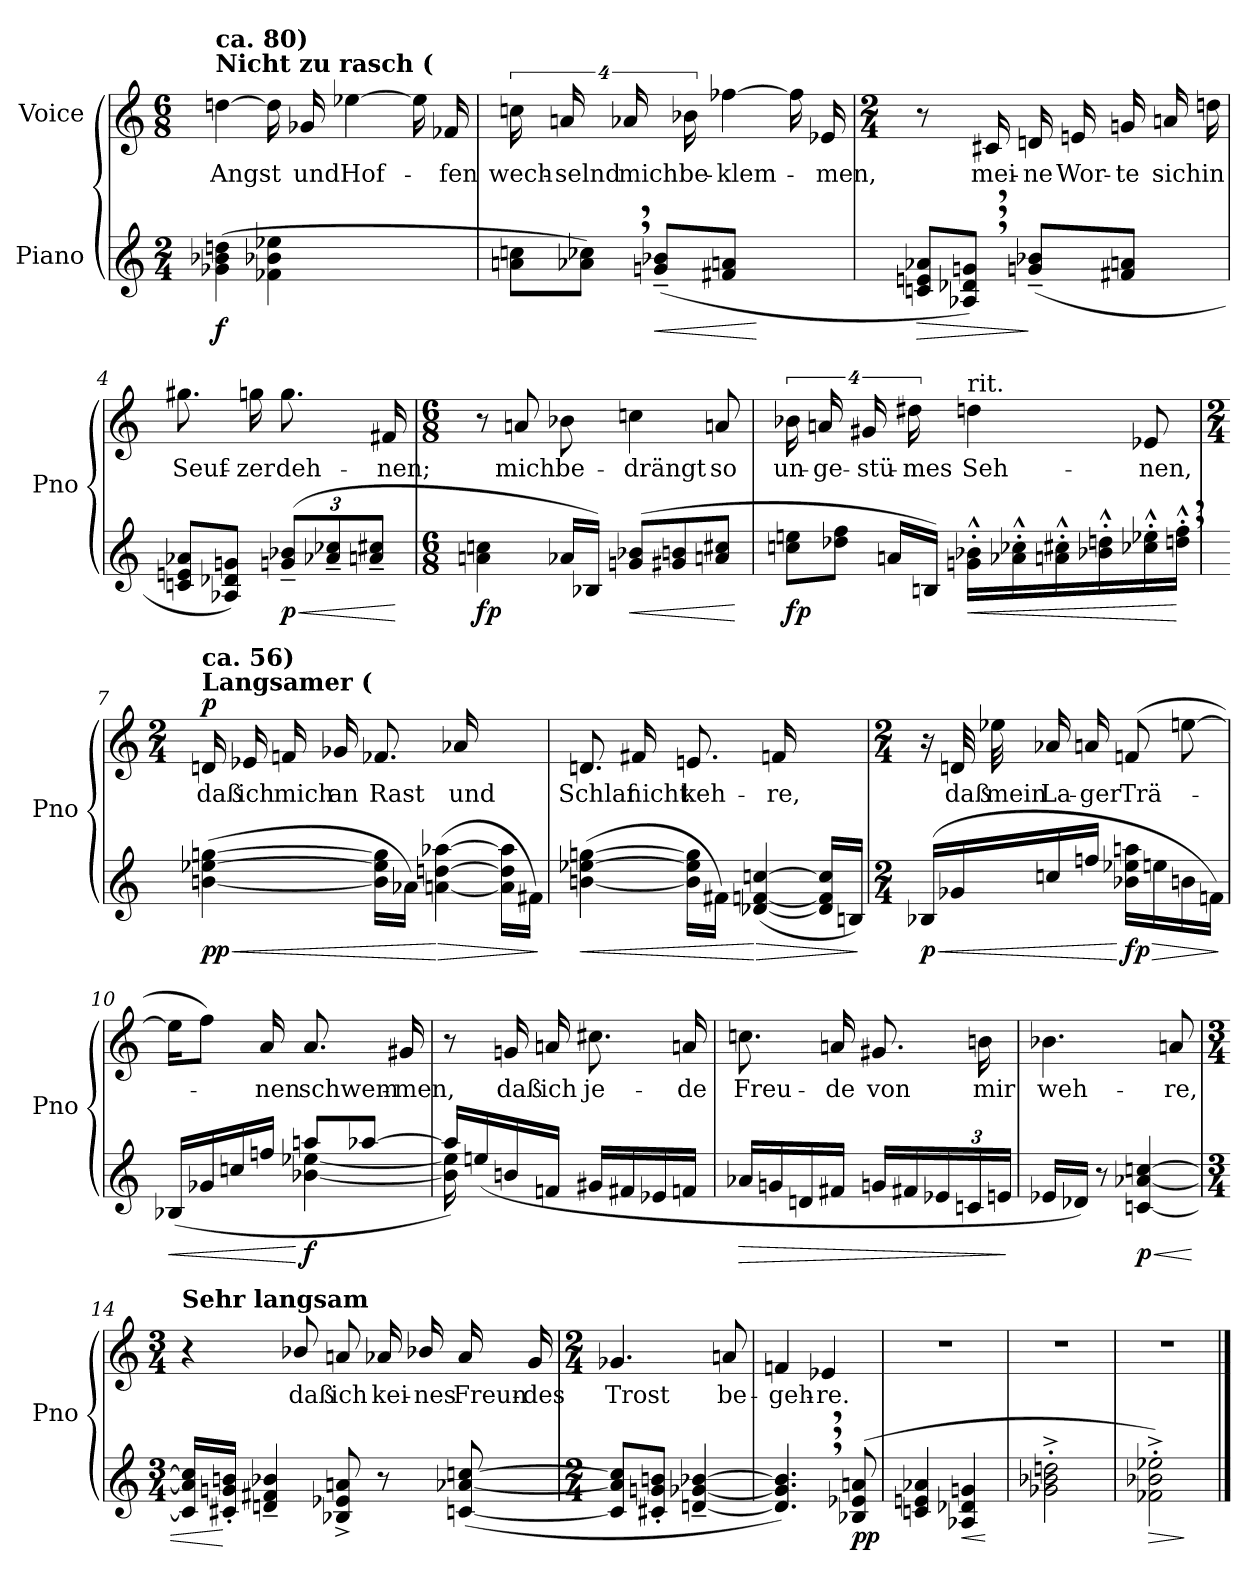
**kern	**dynam	**kern	**text	**dynam
*part2	*part2	*part1	*part1	*part1
*staff2	*staff2	*staff1	*staff1	*staff1
*I"Piano	*	*I"Voice	*	*
*I'Pno	*	*	*	*
*clefG2	*	*clefG2	*	*
*k[]	*	*k[]	*	*
*M2/4	*	*M6/8	*	*
=1	=1	=1	=1	=1
!	!	!LO:TX:a:B:t=Nicht zu rasch (	!	!
!	!	!LO:TX:a:B:t=ca. 80)	!	!
!	!LO:DY:b	!	!LO:LY:b	!
(4g-X\ 4b-X\ 4ddn\	f	[4ddn\	Angst	.
4f-X\ 4b-X\ 4ee-X\	.	16dd\]	.	.
!	!	!	!LO:LY:b	!
.	.	16g-X/	und	.
!	!	!	!LO:LY:b	!
.	.	[4ee-X\	Hof-	.
4ryy	.	.	.	.
.	.	16ee-\]	.	.
!	!	!	!LO:LY:b	!
.	.	16f-X/	-fen	.
=2	=2	=2	=2	=2
!	!	!	!LO:LY:b	!
8an\ 8ccn\L	.	32%3ccn\	wech-	.
!	!	!	!LO:LY:b	!
.	.	32%3an/	-selnd	.
8a-X\, 8cc-X\,J)	.	.	.	.
!	!	!	!LO:LY:b	!
.	.	32%3a-X/	mich	.
!	!LO:HP:b	!	!	!
(8gn/~ 8b-X/~L	<	.	.	.
!	!	!	!LO:LY:b	!
.	.	32%3b-X\	be-	.
!	!	!	!LO:LY:b	!
8f#X/ 8an/J	.	[4ff-X\	-klem-	.
4ryy	[	.	.	.
.	.	16ff-\]	.	.
!	!	!	!LO:LY:b	!
.	.	16e-X/	-men,	.
!!LO:LB:g=z
=3	=3	=3	=3	=3
*	*	*M2/4	*	*
!	!LO:HP:b	!LO:N:vis=8	!	!
8cn/ 8en/ 8a-X/L	>	8.r	.	.
8A-X/, 8d-X/, 8gn/,J)	.	.	.	.
!	!	!	!LO:LY:b	!
.	.	16c#X/	mei-	.
!	!	!	!LO:LY:b	!
(8gn/~ 8b-X/~L	]	16dn/	-ne	.
!	!	!	!LO:LY:b	!
.	.	16en/	Wor-	.
!	!	!	!LO:LY:b	!
8f#X/ 8an/J	.	16gn/	-te	.
!	!	!	!LO:LY:b	!
.	.	16an/	sich	.
!	!	!	!LO:LY:b	!
16ryy	.	16ddn\	in	.
=4	=4	=4	=4	=4
!	!	!	!LO:LY:b	!
8cn/ 8en/ 8a-X/L	.	8.gg#X\	Seuf-	.
8A-X/ 8d-X/ 8gn/J)	.	.	.	.
!	!	!	!LO:LY:b	!
.	.	16ggn\	-zer	.
*Xbrackettup	*	*	*	*
!	!LO:HP:b	!	!LO:LY:b	!
!	!LO:DY:n=1:b	!	!	!
(12gn/~ 12b-X/~L	< p	8.gg\	deh-	.
12a-X/~ 12cc-X/~	.	.	.	.
12an/~ 12cc#X/~J	.	.	.	.
!	!	!	!LO:LY:b	!
.	.	16f#X/	-nen;	.
.	[	.	.	.
=5	=5	=5	=5	=5
*M6/8	*	*M6/8	*	*
!	!LO:DY:b	!	!	!
4an\ 4ccn\	fp	8r	.	.
!	!	!	!LO:LY:b	!
.	.	8an/	mich	.
!	!	!	!LO:LY:b	!
16a-X/LL	.	8b-X\	be-	.
16B-X/JJ)	.	.	.	.
!	!LO:HP:b	!	!LO:LY:b	!
(8gn/ 8b-X/L	<	4ccn\	-drängt	.
8g#X/ 8bn/	.	.	.	.
!	!	!	!LO:LY:b	!
8an/ 8cc#X/J	.	8an/	so	.
.	[	.	.	.
!!LO:LB:g=z
=6	=6	=6	=6	=6
!	!LO:DY:b	!	!LO:LY:b	!
8ccn\ 8een\L	fp	32%3b-X\	un-	.
!	!	!	!LO:LY:b	!
.	.	32%3an/	-ge-	.
8dd-X\ 8ff\J	.	.	.	.
!	!	!	!LO:LY:b	!
.	.	32%3g#X/	-stü-	.
16an/LL	.	.	.	.
!	!	!	!LO:LY:b	!
.	.	32%3dd#X\	-mes	.
16Bn/JJ)	.	.	.	.
!	!	!LO:TX:a:t=rit.	!	!
!	!LO:HP:b	!	!LO:LY:b	!
16gn\'^^ 16b-X\'^^LL	<	4ddn\	Seh-	.
16a-X\'^^ 16cc-X\'^^	.	.	.	.
16an\'^^ 16cc#X\'^^	.	.	.	.
16b-X\'^^ 16ddn\'^^	.	.	.	.
!	!	!	!LO:LY:b	!
16cc-X\'^^ 16ee-X\'^^	.	8e-X/	-nen,	.
16ddn\'^^, 16ff\'^^,JJ	[	.	.	.
=7	=7	=7	=7	=7
*	*	*M2/4	*	*
!	!	!LO:TX:a:B:t=Langsamer (	!	!
!	!	!LO:TX:a:B:t=ca. 56)	!	!
!	!LO:HP:b	!	!LO:LY:b	!
!	!LO:DY:n=1:b	!	!	!LO:DY:a
([4bn\ [4ee-X\ [4ggn\	< pp	16dn/	daß	p
!	!	!	!LO:LY:b	!
.	.	16e-X/	ich	.
!	!	!	!LO:LY:b	!
.	.	16fn/	mich	.
!	!	!	!LO:LY:b	!
.	.	16g-X/	an	.
!	!	!	!LO:LY:b	!
16b\] 16ee-\] 16gg\]LL	.	8.f-X/	Rast	.
16a-X\JJ)	.	.	.	.
!	!LO:HP:n=1:b	!	!	!
([4an\ [4ddn\ [4aa-X\	[ >	.	.	.
!	!	!	!LO:LY:b	!
.	.	16a-X/	und	.
.	.	4ryy	.	.
16a\] 16dd\] 16aa-\]LL	.	.	.	.
16f#X\JJ)	.	.	.	.
.	]	.	.	.
=8	=8	=8	=8	=8
!	!LO:HP:b	!	!LO:LY:b	!
([4bn\ [4ee-X\ [4ggn\	<	8.dn/	Schlaf	.
!	!	!	!LO:LY:b	!
.	.	16f#X/	nicht	.
!	!	!	!LO:LY:b	!
16b\] 16ee-\] 16gg\]LL	.	8.en/	keh-	.
16f#X\JJ)	.	.	.	.
!	!LO:HP:n=1:b	!	!	!
(>[4d-X/ [4fn/ [4ccn/	[ >	.	.	.
!	!	!	!LO:LY:b	!
.	.	16fn/	-re,	.
.	.	4ryy	.	.
16d-/] 16f/] 16cc/]LL	.	.	.	.
16Bn/JJ)	.	.	.	.
.	]	.	.	.
!!LO:LB:g=z
=9	=9	=9	=9	=9
*M2/4	*	*M2/4	*	*
!	!LO:HP:b	!	!	!
!	!LO:DY:n=1:b	!	!	!
(16B-X/LL	< p	16r	.	.
!	!	!	!LO:LY:b	!
16g-X/	.	32dn/	daß	.
!	!	!	!LO:LY:b	!
.	.	32ee-X\	mein	.
!	!	!	!LO:LY:b	!
16ccn/	.	16a-X/	La-	.
!	!	!	!LO:LY:b	!
16ffn/JJ	.	16an/	-ger	.
!	!LO:HP:n=1:b	!	!LO:LY:b	!
!	!LO:DY:n=2:b	!	!	!
16b-X\ 16ee-X\ 16aan\LL	[ > fp	(8fn/	Trä-	.
16een\	.	.	.	.
16bn\	.	[8een\	.	.
16fn\JJ)	.	.	.	.
.	]	.	.	.
=10	=10	=10	=10	=10
!	!LO:HP:b	!	!	!
*^	*	*	*	*
(16B-X/LL	4ryy	<	16ee\KL]	.	.
16g-X/	.	.	8ff\J)	.	.
16ccn/	.	.	.	.	.
!	!	!	!	!LO:LY:b	!
16ffn/JJ	.	.	16a/	-nen	.
!	!	!LO:DY:n=1:b	!	!LO:LY:b	!
8aan/L	[4b-X\ [4ee-X\	[ f	8.a/	schwem-	.
[8aa-X/J	.	.	.	.	.
!	!	!	!	!LO:LY:b	!
.	.	.	16g#X/	-men,	.
=11	=11	=11	=11	=11	=11
16aa-/LL])	16b-\] 16ee-\]	.	8r	.	.
(>16een/	4..ryy	.	.	.	.
!	!	!	!	!LO:LY:b	!
16bn/	.	.	16gn/	daß	.
!	!	!	!	!LO:LY:b	!
16fn/JJ	.	.	16an/	ich	.
!	!	!	!	!LO:LY:b	!
16g#X/LL	.	.	8.cc#X\	je-	.
16f#X/	.	.	.	.	.
16e-X/	.	.	.	.	.
!	!	!	!	!LO:LY:b	!
16fn/JJ	.	.	16an/	-de	.
*v	*v	*	*	*	*
!!LO:PB:g=z
=12	=12	=12	=12	=12
!	!LO:HP:b	!	!LO:LY:b	!
16a-X/LL	>	8.ccn\	Freu-	.
16gn/	.	.	.	.
16dn/	.	.	.	.
!	!	!	!LO:LY:b	!
16f#X/JJ	.	16an/	-de	.
!	!	!	!LO:LY:b	!
16gn/LL	.	8.g#X/	von	.
16f#X/	.	.	.	.
24e-X/	.	.	.	.
24cn/	.	.	.	.
!	!	!	!LO:LY:b	!
.	.	16bn\	mir	.
24en/JJ	.	.	.	.
.	]	.	.	.
=13	=13	=13	=13	=13
!	!	!	!LO:LY:b	!
16e-X/LL	.	4.b-X\	weh-	.
16d-X/JJ)	.	.	.	.
8r	.	.	.	.
!	!LO:HP:b	!	!	!
!	!LO:DY:n=1:b	!	!	!
[4cn/ [4a-X/ [4ccn/	< p	.	.	.
!	!	!	!LO:LY:b	!
.	.	8an/	-re,	.
=14	=14	=14	=14	=14
*M3/4	*	*M3/4	*	*
!	!	!LO:TX:a:B:t=Sehr langsam	!	!
16c/] 16a-/] 16cc/]LL	.	4r	.	.
16c#X/' 16gn/' 16bn/'JJ	[	.	.	.
4dn/~ 4f#X/~ 4b-X/~	.	.	.	.
!	!	!	!LO:LY:b	!
.	.	8b-X/	daß	.
!	!	!	!LO:LY:b	!
8B-X/^ 8e-X/^ 8an/^	.	8an/	ich	.
!	!	!	!LO:LY:b	!
8r	.	16a-X/	kei-	.
!	!	!	!LO:LY:b	!
.	.	16b-X/	-nes	.
!	!	!	!LO:LY:b	!
(>[8cn/ [8a-X/ [8ccn/	.	16a-/	Freun-	.
!	!	!	!LO:LY:b	!
.	.	16g/	-des	.
!!LO:LB:g=z
=15	=15	=15	=15	=15
*M2/4	*	*M2/4	*	*
!	!	!	!LO:LY:b	!
8c/] 8a-/] 8cc/]L	.	4.g-X/	Trost	.
8c#X/' 8gn/' 8bn/'J	.	.	.	.
[4dn/~ [4g-X/~ [4b-X/~	.	.	.	.
!	!	!	!LO:LY:b	!
.	.	8an/	be-	.
=16	=16	=16	=16	=16
!	!	!	!LO:LY:b	!
4.d/], 4.g-/], 4.b-/],)	.	4fn/	-geh-	.
!	!	!	!LO:LY:b	!
.	.	4e-X/	-re.	.
!	!LO:DY:b	!	!	!
(8B-X/ 8e-X/ 8an/	pp	.	.	.
=17	=17	=17	=17	=17
4cn/ 4en/ 4a-X/	.	2r	.	.
!	!LO:HP:b	!	!	!
4A-X/ 4d-X/ 4gn/	<	.	.	.
.	[	.	.	.
=18	=18	=18	=18	=18
2g-X\'^ 2b-X\'^ 2ddn\'^	.	2r	.	.
=19	=19	=19	=19	=19
!	!LO:HP:b	!	!	!
2f-X\'^ 2b-X\'^ 2ee-X\'^)	>	2r	.	.
.	]	.	.	.
==	==	==	==	==
*-	*-	*-	*-	*-
